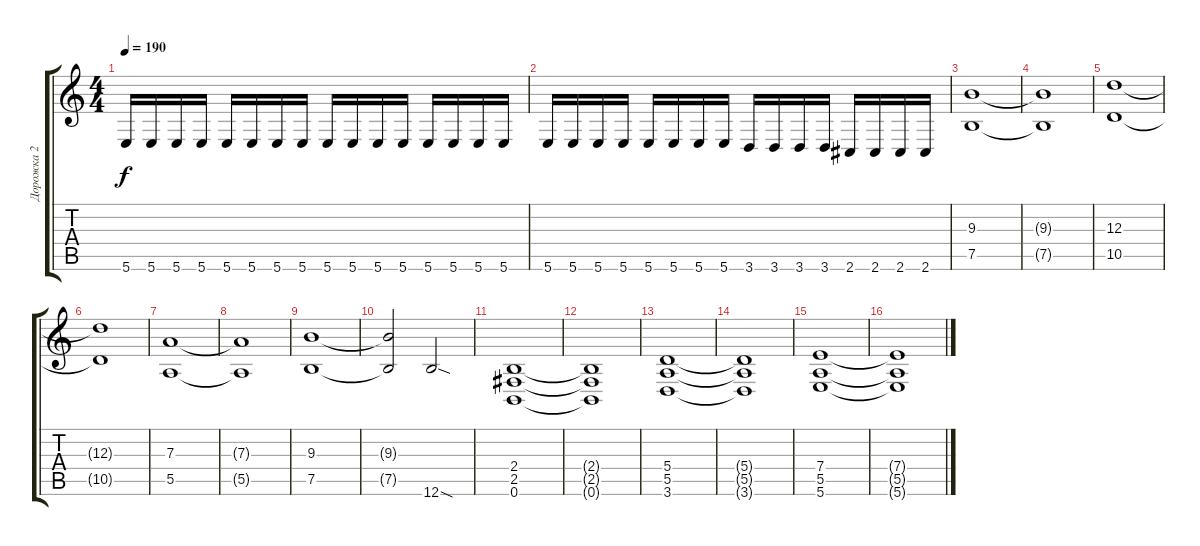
\track ("Дорожка 2" "Дорожка 2") {instrument distortionguitar}
\staff {score tabs}
\tuning (B3 Gb3 D3 A2 E2 B1) {hide}
\ts (4 4)
\tempo 190
\clef g2
\ks c
5.6.16{dy f} 5.6.16 5.6.16 5.6.16 5.6.16 5.6.16 5.6.16 5.6.16 5.6.16 5.6.16 5.6.16 5.6.16 5.6.16 5.6.16 5.6.16 5.6.16 |
5.6.16 5.6.16 5.6.16 5.6.16 5.6.16 5.6.16 5.6.16 5.6.16 3.6.16 3.6.16 3.6.16 3.6.16 2.6.16 2.6.16 2.6.16 2.6.16 |
(9.3 7.5).1 |
(9.3{t} 7.5{t}).1 |
(12.3 10.5).1 |
(12.3{t} 10.5{t}).1 |
(7.3 5.5).1 |
(7.3{t} 5.5{t}).1 |
(9.3 7.5).1 |
(9.3{t} 7.5{t}).2 12.6{sod}.2 |
(2.4 2.5 0.6).1 |
(2.4{t} 2.5{t} 0.6{t}).1 |
(5.4 5.5 3.6).1 |
(5.4{t} 5.5{t} 3.6{t}).1 |
(7.4 5.5 5.6).1 |
(7.4{t} 5.5{t} 5.6{t}).1
